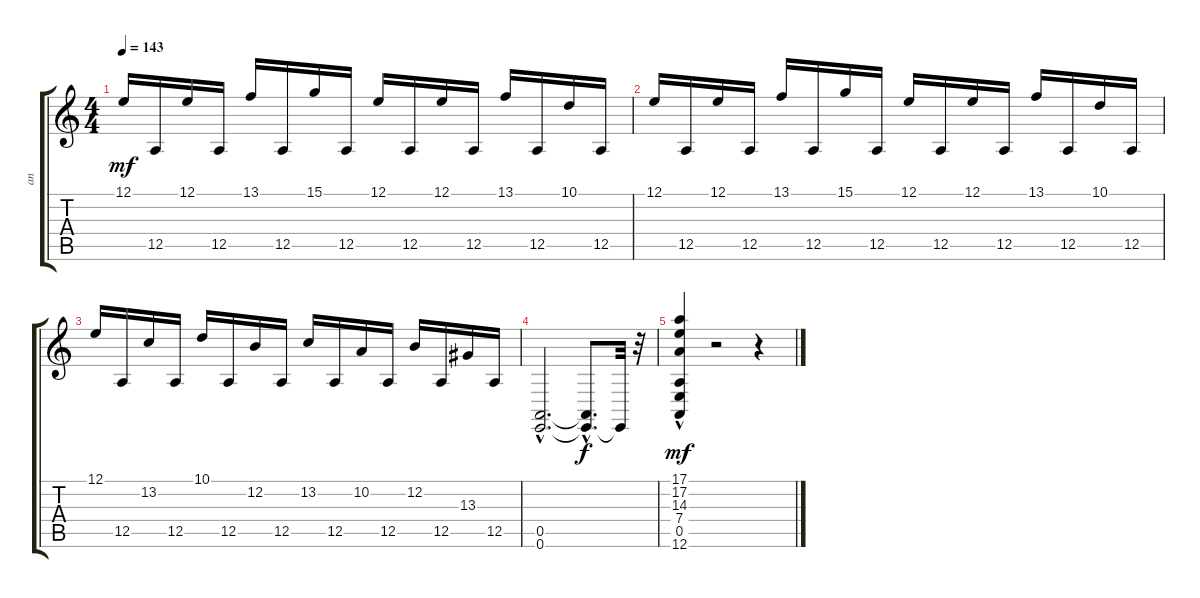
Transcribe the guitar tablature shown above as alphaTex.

\track ("an" "an") {instrument churchorgan}
\staff {score tabs}
\tuning (E4 B3 G3 D3 A2 E2) {hide}
\ts (4 4)
\tempo 143
\clef g2
\ks c
12.1.16{dy mf} 12.5.16 12.1.16 12.5.16 13.1.16 12.5.16 15.1.16 12.5.16 12.1.16 12.5.16 12.1.16 12.5.16 13.1.16 12.5.16 10.1.16 12.5.16 |
12.1.16 12.5.16 12.1.16 12.5.16 13.1.16 12.5.16 15.1.16 12.5.16 12.1.16 12.5.16 12.1.16 12.5.16 13.1.16 12.5.16 10.1.16 12.5.16 |
12.1.16 12.5.16 13.2.16 12.5.16 10.1.16 12.5.16 12.2.16 12.5.16 13.2.16 12.5.16 10.2.16 12.5.16 12.2.16 12.5.16 13.3.16 12.5.16 |
(0.5{hac} 0.6{hac}).2{d} (0.5{hac t} 0.6{hac t}).8{d dy f} 0.6{t}.32 r.32 |
(17.1{hac} 17.2{hac} 14.3 7.4{hac} 0.5 12.6{hac}).4{dy mf} r.2 r.4
